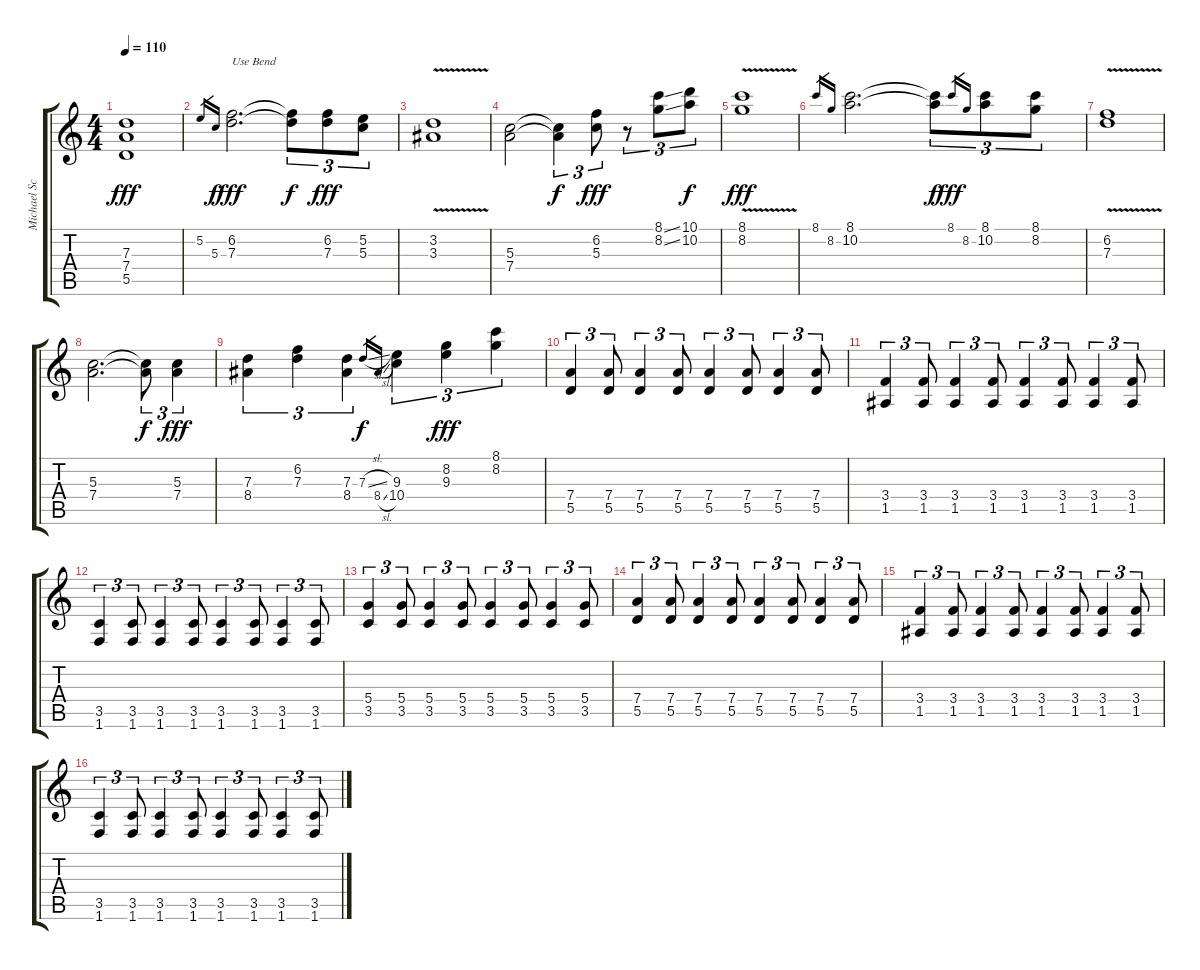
\track ("Michael Schenker" "Michael Sc") {instrument distortionguitar}
\staff {score tabs}
\tuning (E4 B3 G3 D3 A2 E2) {hide}
\ts (4 4)
\tempo 110
\clef g2
\ks c
(7.3 7.4 5.5).1{dy fff} |
5.2.16{gr} 5.3.16{gr dy f} (6.2 7.3).2{d txt "Use Bend " dy fff} (6.2{t} 7.3{t}).8{tu (3 2) dy f} (6.2 7.3).8{tu (3 2) dy fff} (5.2 5.3).8{tu (3 2)} |
(3.2{v} 3.3{v}).1 |
(5.3 7.4).2 (5.3{t} 7.4{t}).4{tu (3 2) dy f} (6.2 5.3).8{tu (3 2) dy fff} r.8{tu (3 2)} (8.1{ss} 8.2{ss}).8{tu (3 2)} (10.1 10.2).8{tu (3 2) dy f} |
(8.1{v} 8.2{v}).1{dy fff} |
8.1.16{gr} 8.2.16{gr} (8.1 10.2).2{d} (8.1{t} 10.2{t}).8{tu (3 2) dy f} 8.1.16{gr dy fff} 8.2.16{gr} (8.1 10.2).8{tu (3 2)} (8.1 8.2).8{tu (3 2)} |
(6.2{v} 7.3{v}).1 |
(5.3 7.4).2{d} (5.3{t} 7.4{t}).8{tu (3 2) dy f} (5.3 7.4).4{tu (3 2) dy fff} |
(7.3 8.4).4{tu (3 2)} (6.2 7.3).4{tu (3 2)} (7.3 8.4).4{tu (3 2)} 7.3{sl}.16{gr dy f} 8.4{sl}.16{gr} (9.3 10.4).4{tu (3 2)} (8.2 9.3).4{tu (3 2) dy fff} (8.1 8.2).4{tu (3 2)} |
(7.4 5.5).4{tu (3 2)} (7.4 5.5).8{tu (3 2)} (7.4 5.5).4{tu (3 2)} (7.4 5.5).8{tu (3 2)} (7.4 5.5).4{tu (3 2)} (7.4 5.5).8{tu (3 2)} (7.4 5.5).4{tu (3 2)} (7.4 5.5).8{tu (3 2)} |
(3.4 1.5).4{tu (3 2)} (3.4 1.5).8{tu (3 2)} (3.4 1.5).4{tu (3 2)} (3.4 1.5).8{tu (3 2)} (3.4 1.5).4{tu (3 2)} (3.4 1.5).8{tu (3 2)} (3.4 1.5).4{tu (3 2)} (3.4 1.5).8{tu (3 2)} |
(3.5 1.6).4{tu (3 2)} (3.5 1.6).8{tu (3 2)} (3.5 1.6).4{tu (3 2)} (3.5 1.6).8{tu (3 2)} (3.5 1.6).4{tu (3 2)} (3.5 1.6).8{tu (3 2)} (3.5 1.6).4{tu (3 2)} (3.5 1.6).8{tu (3 2)} |
(5.4 3.5).4{tu (3 2)} (5.4 3.5).8{tu (3 2)} (5.4 3.5).4{tu (3 2)} (5.4 3.5).8{tu (3 2)} (5.4 3.5).4{tu (3 2)} (5.4 3.5).8{tu (3 2)} (5.4 3.5).4{tu (3 2)} (5.4 3.5).8{tu (3 2)} |
(7.4 5.5).4{tu (3 2)} (7.4 5.5).8{tu (3 2)} (7.4 5.5).4{tu (3 2)} (7.4 5.5).8{tu (3 2)} (7.4 5.5).4{tu (3 2)} (7.4 5.5).8{tu (3 2)} (7.4 5.5).4{tu (3 2)} (7.4 5.5).8{tu (3 2)} |
(3.4 1.5).4{tu (3 2)} (3.4 1.5).8{tu (3 2)} (3.4 1.5).4{tu (3 2)} (3.4 1.5).8{tu (3 2)} (3.4 1.5).4{tu (3 2)} (3.4 1.5).8{tu (3 2)} (3.4 1.5).4{tu (3 2)} (3.4 1.5).8{tu (3 2)} |
(3.5 1.6).4{tu (3 2)} (3.5 1.6).8{tu (3 2)} (3.5 1.6).4{tu (3 2)} (3.5 1.6).8{tu (3 2)} (3.5 1.6).4{tu (3 2)} (3.5 1.6).8{tu (3 2)} (3.5 1.6).4{tu (3 2)} (3.5 1.6).8{tu (3 2)}
